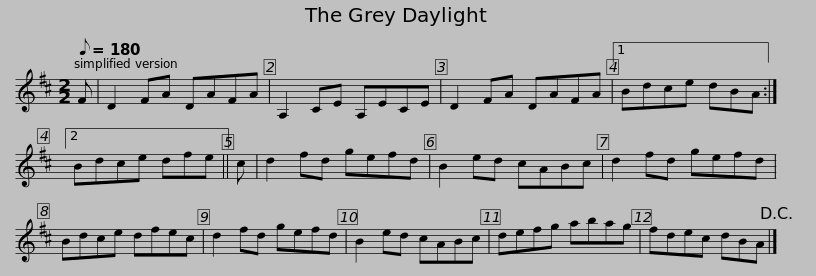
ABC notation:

X:1
L:1/8
Q:1/8=180
M:2/2
I:linebreak $
K:D
V:1 treble
V:1
 F | D2 FA DAFA | A,2 CE A,ECE | D2 FA DAFA |1 Bdce dBA :|2 %5
 Bdce dfe || c |$ d2 fd gefd | B2 ed cABc | d2 fd gefd | %10
 Bdce dfec | d2 fd gefd | B2 ed cABc |$ defg abag | fdec dBA!D.C.! |] %15
